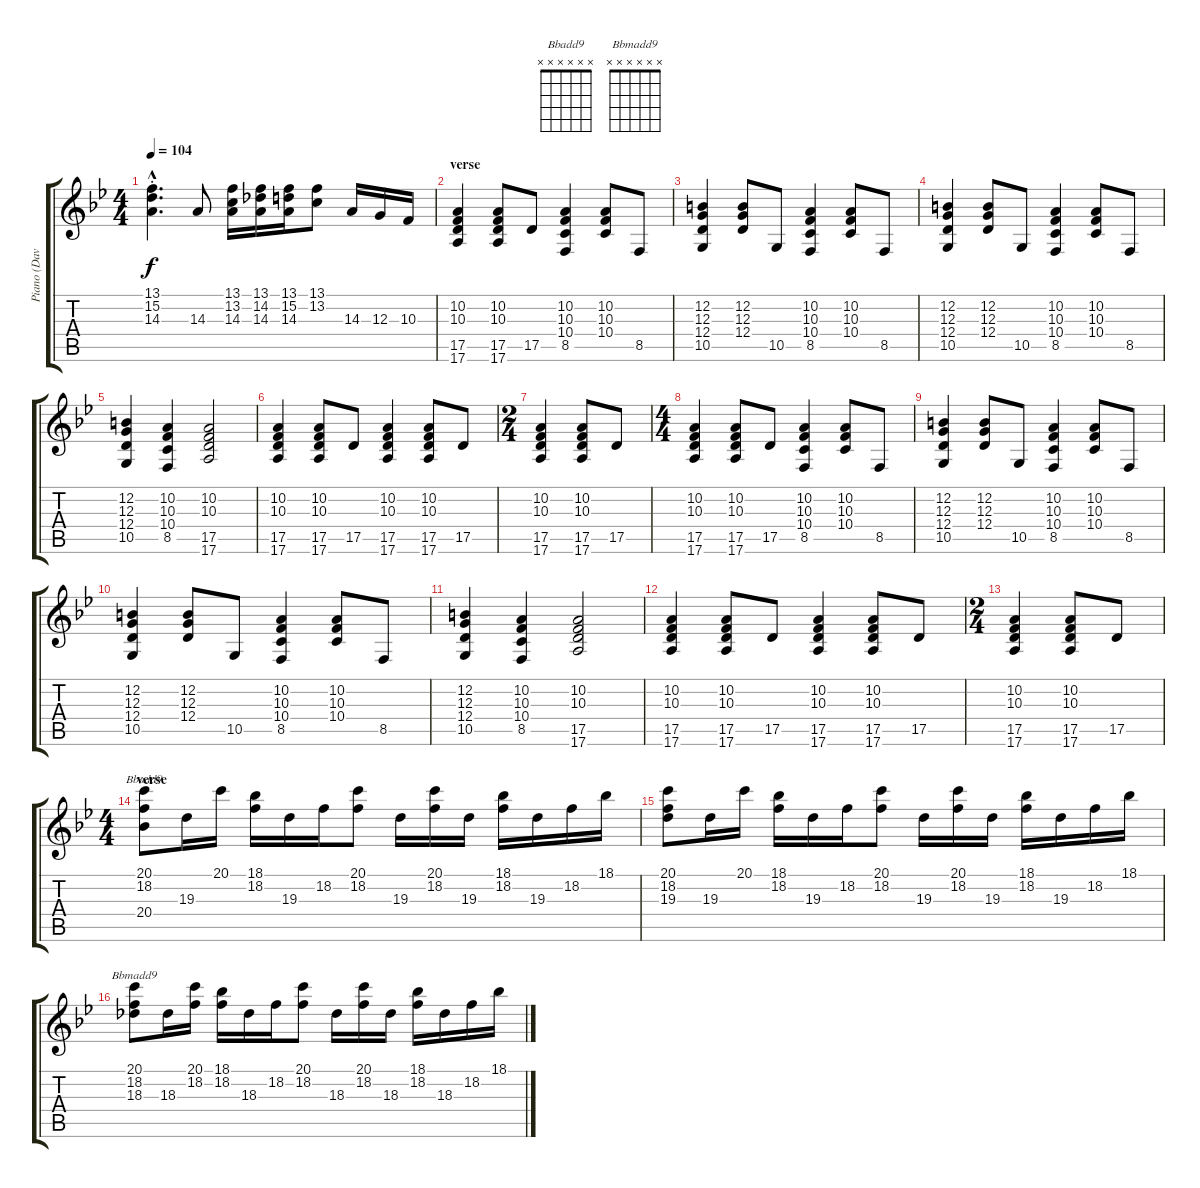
\track ("Piano (Davies)" "Piano (Dav") {instrument acousticgrandpiano}
\staff {score tabs}
\tuning (E4 B3 G3 D3 A2 E2) {hide}
\chord ("Bbadd9" x x x x x x)
\chord ("Bbmadd9" x x x x x x)
\ts (4 4)
\tempo 104
\clef g2
\ks bb
(13.1{hac st} 15.2{hac st} 14.3{hac st}).4{d dy f} 14.3.8 (13.1 13.2 14.3).16 (13.1 14.2 14.3).16 (13.1 15.2 14.3).16 (13.1 13.2).8 14.3.16 12.3.16 10.3.16 |
\section ("" "verse")
(10.2 10.3 17.5 17.6).4 (10.2 10.3 17.5 17.6).8 17.5.8 (10.2 10.3 10.4 8.5).4 (10.2 10.3 10.4).8 8.5.8 |
(12.2 12.3 12.4 10.5).4 (12.2 12.3 12.4).8 10.5.8 (10.2 10.3 10.4 8.5).4 (10.2 10.3 10.4).8 8.5.8 |
(12.2 12.3 12.4 10.5).4 (12.2 12.3 12.4).8 10.5.8 (10.2 10.3 10.4 8.5).4 (10.2 10.3 10.4).8 8.5.8 |
(12.2 12.3 12.4 10.5).4 (10.2 10.3 10.4 8.5).4 (10.2 10.3 17.5 17.6).2 |
(10.2 10.3 17.5 17.6).4 (10.2 10.3 17.5 17.6).8 17.5.8 (10.2 10.3 17.5 17.6).4 (10.2 10.3 17.5 17.6).8 17.5.8 |
\ts (2 4)
(10.2 10.3 17.5 17.6).4 (10.2 10.3 17.5 17.6).8 17.5.8 |
\ts (4 4)
(10.2 10.3 17.5 17.6).4 (10.2 10.3 17.5 17.6).8 17.5.8 (10.2 10.3 10.4 8.5).4 (10.2 10.3 10.4).8 8.5.8 |
(12.2 12.3 12.4 10.5).4 (12.2 12.3 12.4).8 10.5.8 (10.2 10.3 10.4 8.5).4 (10.2 10.3 10.4).8 8.5.8 |
(12.2 12.3 12.4 10.5).4 (12.2 12.3 12.4).8 10.5.8 (10.2 10.3 10.4 8.5).4 (10.2 10.3 10.4).8 8.5.8 |
(12.2 12.3 12.4 10.5).4 (10.2 10.3 10.4 8.5).4 (10.2 10.3 17.5 17.6).2 |
(10.2 10.3 17.5 17.6).4 (10.2 10.3 17.5 17.6).8 17.5.8 (10.2 10.3 17.5 17.6).4 (10.2 10.3 17.5 17.6).8 17.5.8 |
\ts (2 4)
(10.2 10.3 17.5 17.6).4 (10.2 10.3 17.5 17.6).8 17.5.8 |
\ts (4 4)
\section ("" "verse")
(20.1 18.2 20.4).8{ch "Bbadd9"} 19.3.16 20.1.16 (18.1 18.2).16 19.3.16 18.2.16 (20.1 18.2).8 19.3.16 (20.1 18.2).16 19.3.16 (18.1 18.2).16 19.3.16 18.2.16 18.1.16 |
(20.1 18.2 19.3).8 19.3.16 20.1.16 (18.1 18.2).16 19.3.16 18.2.16 (20.1 18.2).8 19.3.16 (20.1 18.2).16 19.3.16 (18.1 18.2).16 19.3.16 18.2.16 18.1.16 |
(20.1 18.2 18.3).8{ch "Bbmadd9"} 18.3.16 (20.1 18.2).16 (18.1 18.2).16 18.3.16 18.2.16 (20.1 18.2).8 18.3.16 (20.1 18.2).16 18.3.16 (18.1 18.2).16 18.3.16 18.2.16 18.1.16
